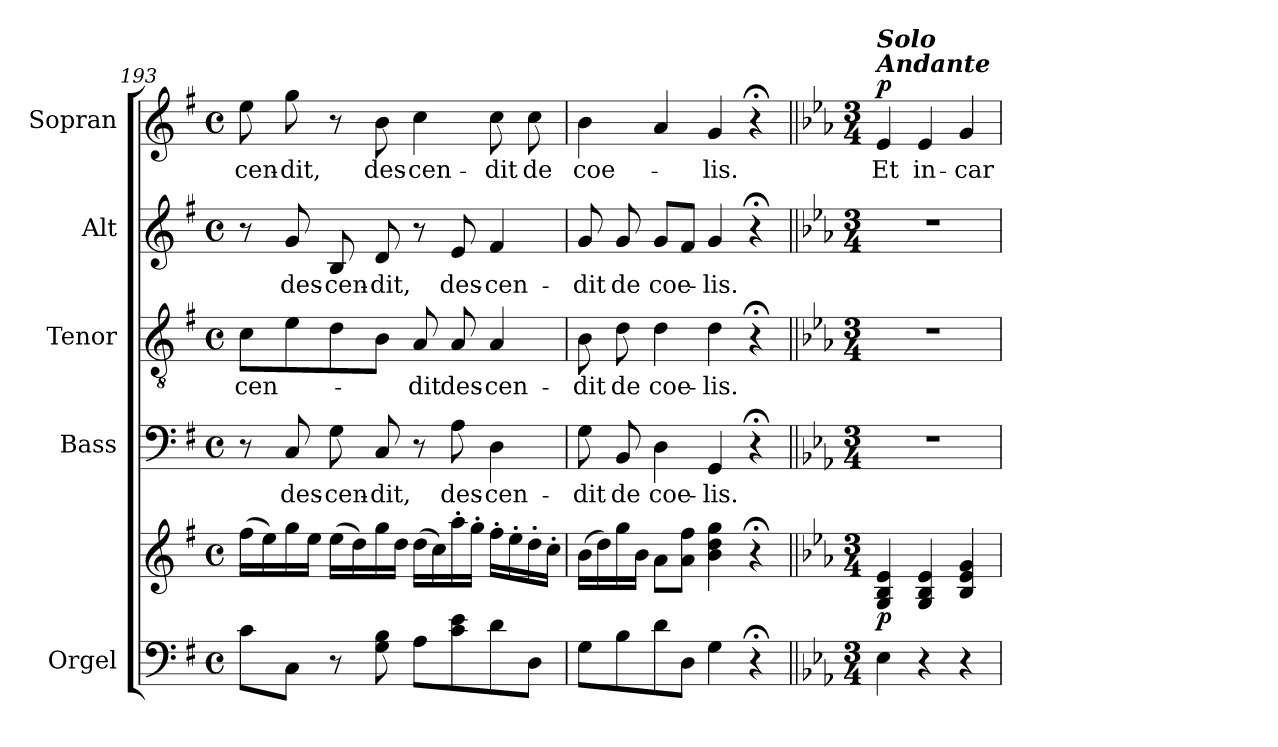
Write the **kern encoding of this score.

**kern	**kern	**dynam	**kern	**text	**kern	**text	**kern	**text	**kern	**text	**dynam
*part5	*part5	*part5	*part4	*part4	*part3	*part3	*part2	*part2	*part1	*part1	*part1
*staff6	*staff5	*staff5/6	*staff4	*staff4	*staff3	*staff3	*staff2	*staff2	*staff1	*staff1	*staff1
*I"Orgel	*	*	*I"Bass	*	*I"Tenor	*	*I"Alt	*	*I"Sopran	*	*
*I'Org.	*	*	*I'B.	*	*I'T.	*	*I'A.	*	*I'S.	*	*
*clefF4	*clefG2	*	*clefF4	*	*clefGv2	*	*clefG2	*	*clefG2	*	*
*k[f#]	*k[f#]	*	*k[f#]	*	*k[f#]	*	*k[f#]	*	*k[f#]	*	*
*G:	*G:	*	*G:	*	*G:	*	*G:	*	*G:	*	*
*M4/4	*M4/4	*	*M4/4	*	*M4/4	*	*M4/4	*	*M4/4	*	*
*met(c)	*met(c)	*	*met(c)	*	*met(c)	*	*met(c)	*	*met(c)	*	*
=193	=193	=193	=193	=193	=193	=193	=193	=193	=193	=193	=193
!	!	!	!	!	!	!LO:LY:b	!	!	!	!LO:LY:b	!
8c\L	(>16ff#\LL	.	8r	.	8c\L	-cen-	8r	.	8ee\	-cen-	.
.	16ee\)	.	.	.	.	.	.	.	.	.	.
!	!	!	!	!LO:LY:b	!	!	!	!LO:LY:b	!	!LO:LY:b	!
8C\J	16gg\	.	8C/	des-	8e\	.	8g/	des-	8gg\	-dit,	.
.	16ee\JJ	.	.	.	.	.	.	.	.	.	.
!	!	!	!	!LO:LY:b	!	!	!	!LO:LY:b	!	!	!
8r	(>16ee\LL	.	8G\	-cen-	8d\	.	8B/	-cen-	8r	.	.
.	16dd\)	.	.	.	.	.	.	.	.	.	.
!	!	!	!	!LO:LY:b	!	!	!	!LO:LY:b	!	!LO:LY:b	!
8G\ 8B\	16gg\	.	8C/	-dit,	8B\J	.	8d/	-dit,	8b\	des-	.
.	16dd\JJ	.	.	.	.	.	.	.	.	.	.
!	!	!	!	!	!	!LO:LY:b	!	!	!	!LO:LY:b	!
8A\L	(>16dd\LL	.	8r	.	8A/	-dit	8r	.	4cc\	-cen-	.
.	16cc\)	.	.	.	.	.	.	.	.	.	.
!	!	!	!	!LO:LY:b	!	!LO:LY:b	!	!LO:LY:b	!	!	!
8c\ 8e\	16aa'>\	.	8A\	des-	8A/	des-	8e/	des-	.	.	.
.	16gg'>\JJ	.	.	.	.	.	.	.	.	.	.
!	!	!	!	!LO:LY:b	!	!LO:LY:b	!	!LO:LY:b	!	!LO:LY:b	!
8d\	16ff#'>\LL	.	4D\	-cen-	4A/	-cen-	4f#/	-cen-	8cc\	-dit	.
.	16ee'>\	.	.	.	.	.	.	.	.	.	.
!	!	!	!	!	!	!	!	!	!	!LO:LY:b	!
8D\J	16dd'>\	.	.	.	.	.	.	.	8cc\	de	.
.	16cc'>\JJ	.	.	.	.	.	.	.	.	.	.
=194	=194	=194	=194	=194	=194	=194	=194	=194	=194	=194	=194
!	!	!	!	!LO:LY:b	!	!LO:LY:b	!	!LO:LY:b	!	!LO:LY:b	!
8G\L	(>16b\LL	.	8G\	-dit	8B\	-dit	8g/	-dit	4b\	coe-	.
.	16dd\)	.	.	.	.	.	.	.	.	.	.
!	!	!	!	!LO:LY:b	!	!LO:LY:b	!	!LO:LY:b	!	!	!
8B\	16gg\	.	8BB/	de	8d\	de	8g/	de	.	.	.
.	16b\JJ	.	.	.	.	.	.	.	.	.	.
!	!	!	!	!LO:LY:b	!	!LO:LY:b	!	!LO:LY:b	!	!	!
8d\	8a\L	.	4D\	coe-	4d\	coe-	8g/L	coe-	4a/	.	.
8D\J	8a\ 8ff#\J	.	.	.	.	.	8f#/J	.	.	.	.
!	!	!	!	!LO:LY:b	!	!LO:LY:b	!	!LO:LY:b	!	!LO:LY:b	!
4G\	4b\ 4dd\ 4gg\	.	4GG/	-lis.	4d\	-lis.	4g/	-lis.	4g/	-lis.	.
4r;<	4r;<	.	4r;<	.	4r;<	.	4r;<	.	4r;<	.	.
!!LO:PB:g=z
=195||	=195||	=195||	=195||	=195||	=195||	=195||	=195||	=195||	=195||	=195||	=195||
*k[b-e-a-]	*k[b-e-a-]	*	*k[b-e-a-]	*	*k[b-e-a-]	*	*k[b-e-a-]	*	*k[b-e-a-]	*	*
*E-:	*E-:	*	*E-:	*	*E-:	*	*E-:	*	*E-:	*	*
*M3/4	*M3/4	*	*M3/4	*	*M3/4	*	*M3/4	*	*M3/4	*	*
!	!	!	!	!	!	!	!	!	!LO:TX:a:Bi:t=Andante	!	!
!	!	!	!	!	!	!	!	!	!LO:TX:a:Bi:t=Solo	!	!
!	!	!LO:DY:b	!	!	!	!	!	!	!	!LO:LY:b	!LO:DY:a
4E-\	4G/ 4B-/ 4e-/	p	2.r	.	2.r	.	2.r	.	4e-/	Et	p
!	!	!	!	!	!	!	!	!	!	!LO:LY:b	!
4r	4G/ 4B-/ 4e-/	.	.	.	.	.	.	.	4e-/	in-	.
!	!	!	!	!	!	!	!	!	!	!LO:LY:b	!
4r	4B-/ 4e-/ 4g/	.	.	.	.	.	.	.	4g/	-car-	.
=	=	=	=	=	=	=	=	=	=	=	=
*-	*-	*-	*-	*-	*-	*-	*-	*-	*-	*-	*-
